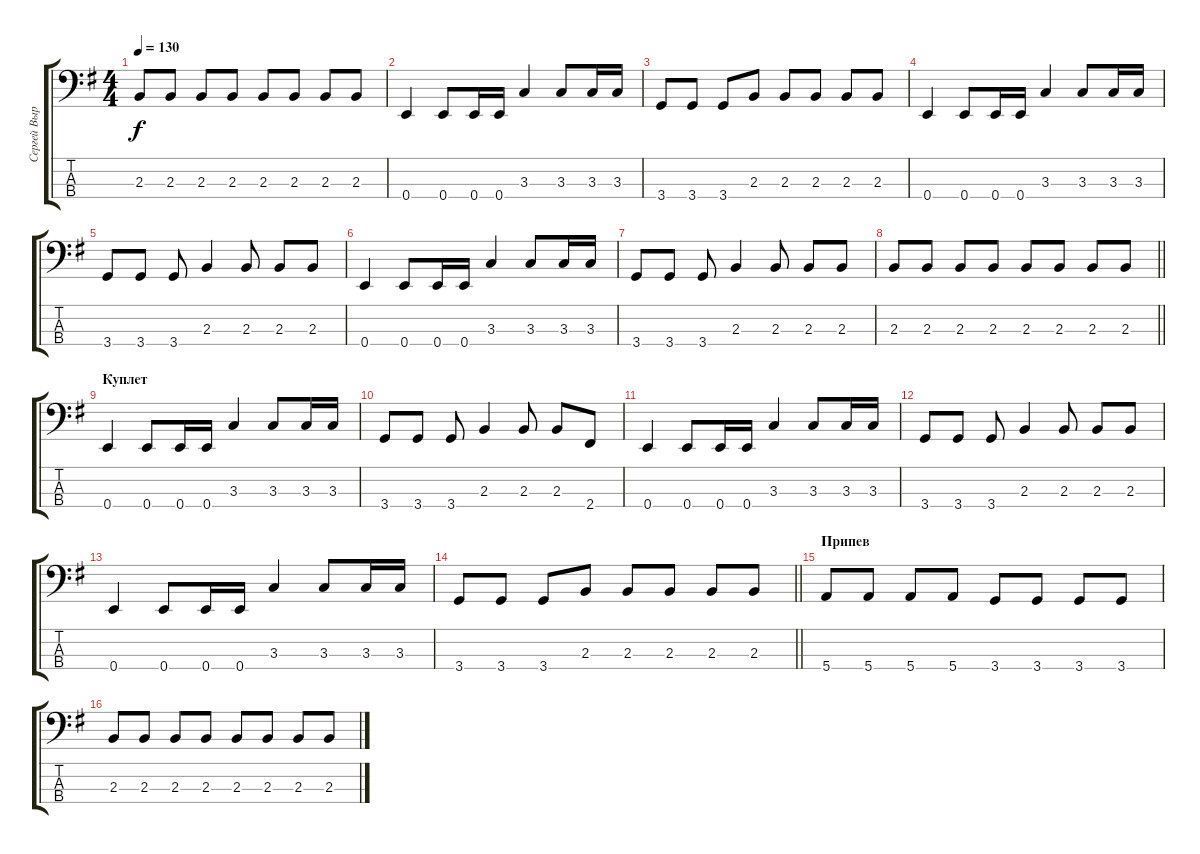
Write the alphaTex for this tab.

\track ("Сергей Вырвич" "Сергей Выр") {instrument electricbassfinger}
\staff {score tabs}
\tuning (G2 D2 A1 E1) {hide}
\ts (4 4)
\tempo 130
\clef f4
\ks eminor
2.3.8{dy f} 2.3.8 2.3.8 2.3.8 2.3.8 2.3.8 2.3.8 2.3.8 |
0.4.4 0.4.8 0.4.16 0.4.16 3.3.4 3.3.8 3.3.16 3.3.16 |
3.4.8 3.4.8 3.4.8 2.3.8 2.3.8 2.3.8 2.3.8 2.3.8 |
0.4.4 0.4.8 0.4.16 0.4.16 3.3.4 3.3.8 3.3.16 3.3.16 |
3.4.8 3.4.8 3.4.8 2.3.4 2.3.8 2.3.8 2.3.8 |
0.4.4 0.4.8 0.4.16 0.4.16 3.3.4 3.3.8 3.3.16 3.3.16 |
3.4.8 3.4.8 3.4.8 2.3.4 2.3.8 2.3.8 2.3.8 |
\barLineRight lightlight
2.3.8 2.3.8 2.3.8 2.3.8 2.3.8 2.3.8 2.3.8 2.3.8 |
\section ("" "Куплет")
0.4.4 0.4.8 0.4.16 0.4.16 3.3.4 3.3.8 3.3.16 3.3.16 |
3.4.8 3.4.8 3.4.8 2.3.4 2.3.8 2.3.8 2.4.8 |
0.4.4 0.4.8 0.4.16 0.4.16 3.3.4 3.3.8 3.3.16 3.3.16 |
3.4.8 3.4.8 3.4.8 2.3.4 2.3.8 2.3.8 2.3.8 |
0.4.4 0.4.8 0.4.16 0.4.16 3.3.4 3.3.8 3.3.16 3.3.16 |
\barLineRight lightlight
3.4.8 3.4.8 3.4.8 2.3.8 2.3.8 2.3.8 2.3.8 2.3.8 |
\section ("" "Припев")
5.4.8 5.4.8 5.4.8 5.4.8 3.4.8 3.4.8 3.4.8 3.4.8 |
2.3.8 2.3.8 2.3.8 2.3.8 2.3.8 2.3.8 2.3.8 2.3.8
